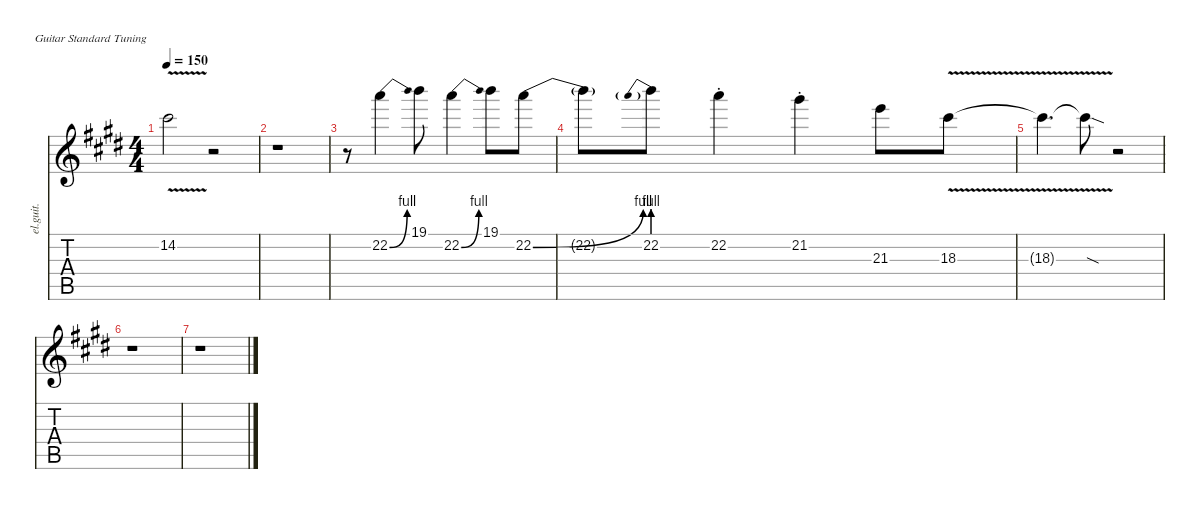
\defaultSystemsLayout 4
\hideDynamics
\bracketExtendMode nobrackets
\otherSystemsTrackNameOrientation horizontal
\track ("Guitar III - A. Summers" "el.guit.") {instrument electricguitarclean}
\staff {score tabs}
\tuning (E4 B3 G3 D3 A2 E2)
\ts (4 4)
\tempo 150
\clef g2
\ks c#minor
14.2{v t acc #}.2{dy f beam Down} r.2{beam Down} |
r.1{beam Down} |
r.8{beam Down} 22.2{be (bend 0 0 15 4) acc forcenatural}.4{beam Down} 19.1{acc forcenatural}.8{beam Down} 22.2{be (bend 0 0 15 4) acc forcenatural}.4{beam Down} 19.1{acc forcenatural}.8{beam Down} 22.2{be (bend 0 0 15 4) acc forcenatural}.8{beam Down} |
22.2{t}.8{beam Down} 22.2{be (prebend 0 4 60 4)}.8{beam Down} 22.2{st acc forcenatural}.4{beam Down} 21.2{st acc #}.4{beam Down} 21.3{acc forcenatural}.8{beam Down} 18.3{v acc #}.8{beam Down} |
18.3{v t acc #}.4{d beam Down} 18.3{sod t acc #}.8{beam Down} r.2{beam Down} |
r.1{beam Down} |
r.1{beam Down}
